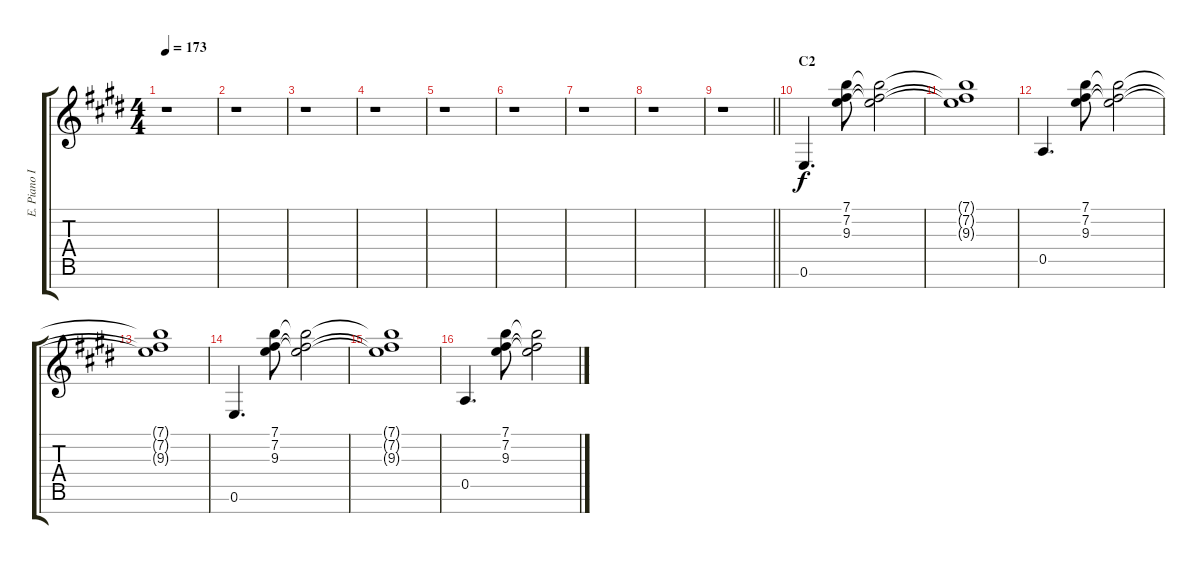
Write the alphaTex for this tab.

\track ("E. Piano I" "E. Piano I") {instrument electricgrandpiano}
\staff {score tabs}
\tuning (E5 B4 G4 D4 A3 E3 B2) {hide}
\ts (4 4)
\tempo 173
\clef g2
\ks e
r.1{dy f} |
r.1 |
r.1 |
r.1 |
r.1 |
r.1 |
r.1 |
r.1 |
\barLineRight lightlight
r.1 |
\section ("" "C2")
0.6.4{d} (7.1 7.2 9.3).8 (7.1{t} 7.2{t} 9.3{t}).2 |
(7.1{t} 7.2{t} 9.3{t}).1 |
0.5.4{d} (7.1 7.2 9.3).8 (7.1{t} 7.2{t} 9.3{t}).2 |
(7.1{t} 7.2{t} 9.3{t}).1 |
0.6.4{d} (7.1 7.2 9.3).8 (7.1{t} 7.2{t} 9.3{t}).2 |
(7.1{t} 7.2{t} 9.3{t}).1 |
0.5.4{d} (7.1 7.2 9.3).8 (7.1{t} 7.2{t} 9.3{t}).2
